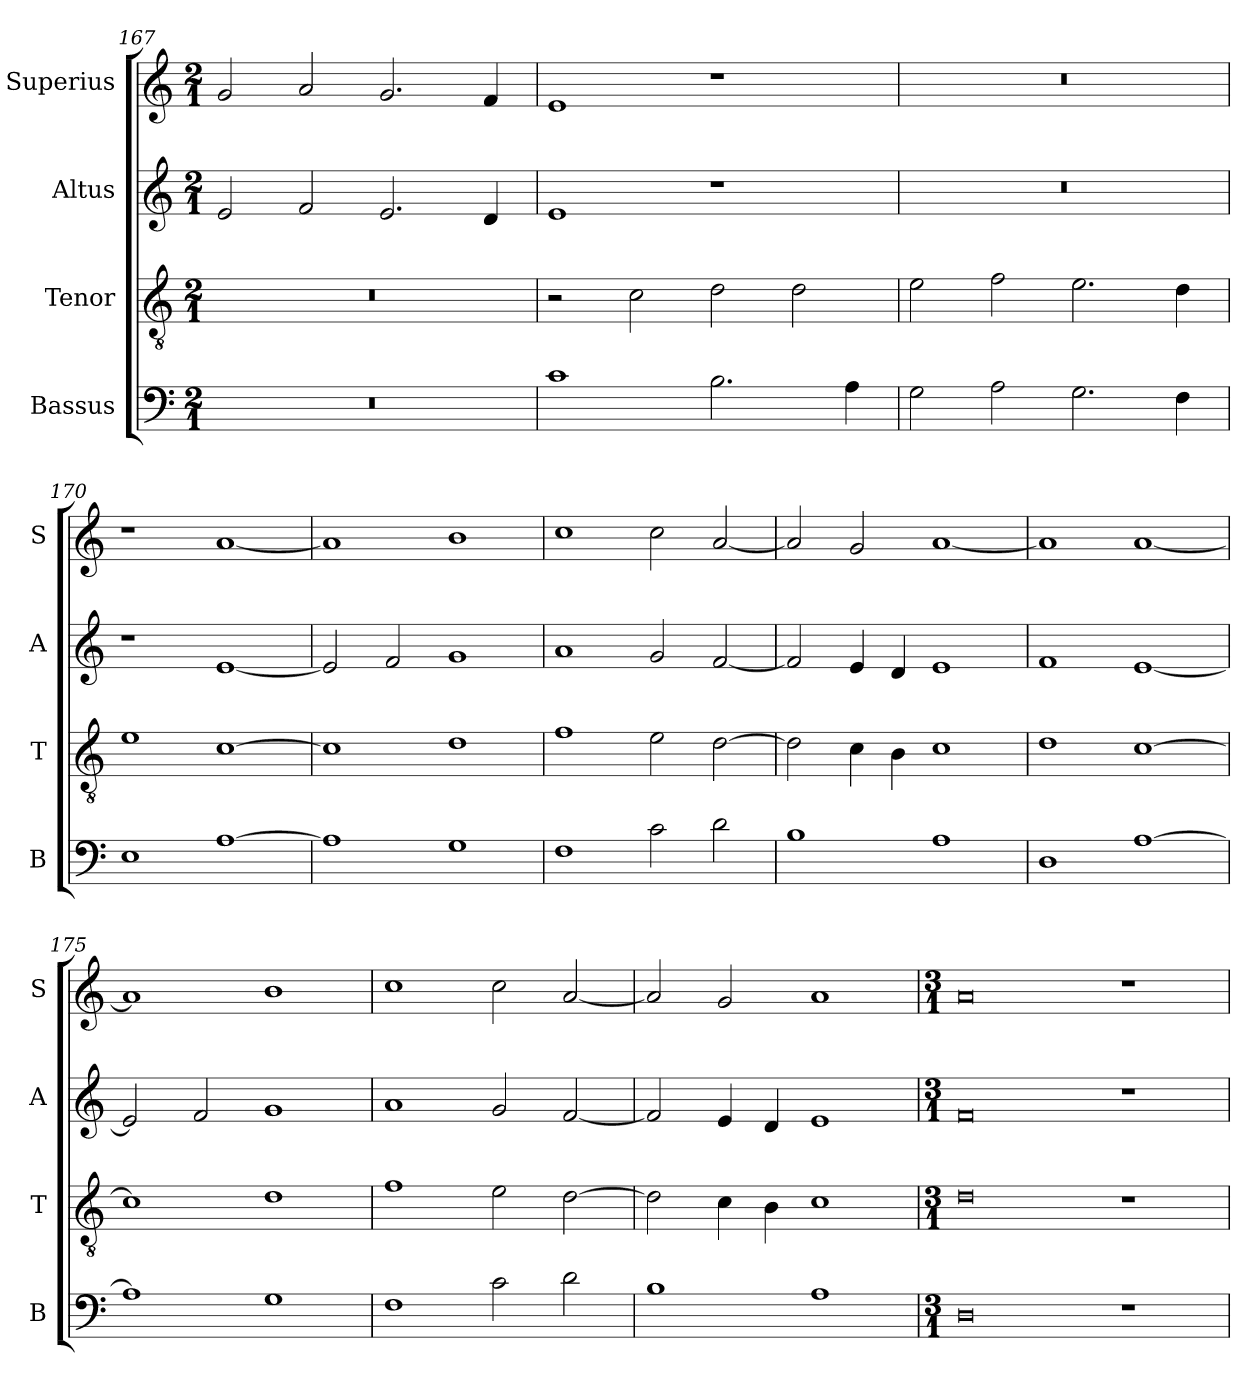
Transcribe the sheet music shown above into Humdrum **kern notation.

**kern	**kern	**kern	**kern
*part4	*part3	*part2	*part1
*staff4	*staff3	*staff2	*staff1
*I"Bassus	*I"Tenor	*I"Altus	*I"Superius
*I'B	*I'T	*I'A	*I'S
*clefF4	*clefGv2	*clefG2	*clefG2
*k[]	*k[]	*k[]	*k[]
*C:	*C:	*C:	*C:
*M2/1	*M2/1	*M2/1	*M2/1
=167	=167	=167	=167
0r	0r	2e	2g
.	.	2f	2a
.	.	2.e	2.g
.	.	4d	4f
=168	=168	=168	=168
1c	2r	1e	1e
.	2c	.	.
2.B	2d	1r	1r
.	2d	.	.
4A	.	.	.
=169	=169	=169	=169
2G	2e	0r	0r
2A	2f	.	.
2.G	2.e	.	.
4F	4d	.	.
=170	=170	=170	=170
1E	1e	1r	1r
[1A	[1c	[1e	[1a
=171	=171	=171	=171
1A]	1c]	2e]	1a]
.	.	2f	.
1G	1d	1g	1b
=172	=172	=172	=172
1F	1f	1a	1cc
2c	2e	2g	2cc
2d	[2d	[2f	[2a
=173	=173	=173	=173
1B	2d]	2f]	2a]
.	4c	4e	2g
.	4B	4d	.
1A	1c	1e	[1a
=174	=174	=174	=174
1D	1d	1f	1a]
[1A	[1c	[1e	[1a
=175	=175	=175	=175
1A]	1c]	2e]	1a]
.	.	2f	.
1G	1d	1g	1b
=176	=176	=176	=176
1F	1f	1a	1cc
2c	2e	2g	2cc
2d	[2d	[2f	[2a
=177	=177	=177	=177
1B	2d]	2f]	2a]
.	4c	4e	2g
.	4B	4d	.
1A	1c	1e	1a
=	=	=	=
*M3/1	*M3/1	*M3/1	*M3/1
0D	0d	0f	0a
1r	1r	1r	1r
=	=	=	=
*-	*-	*-	*-
